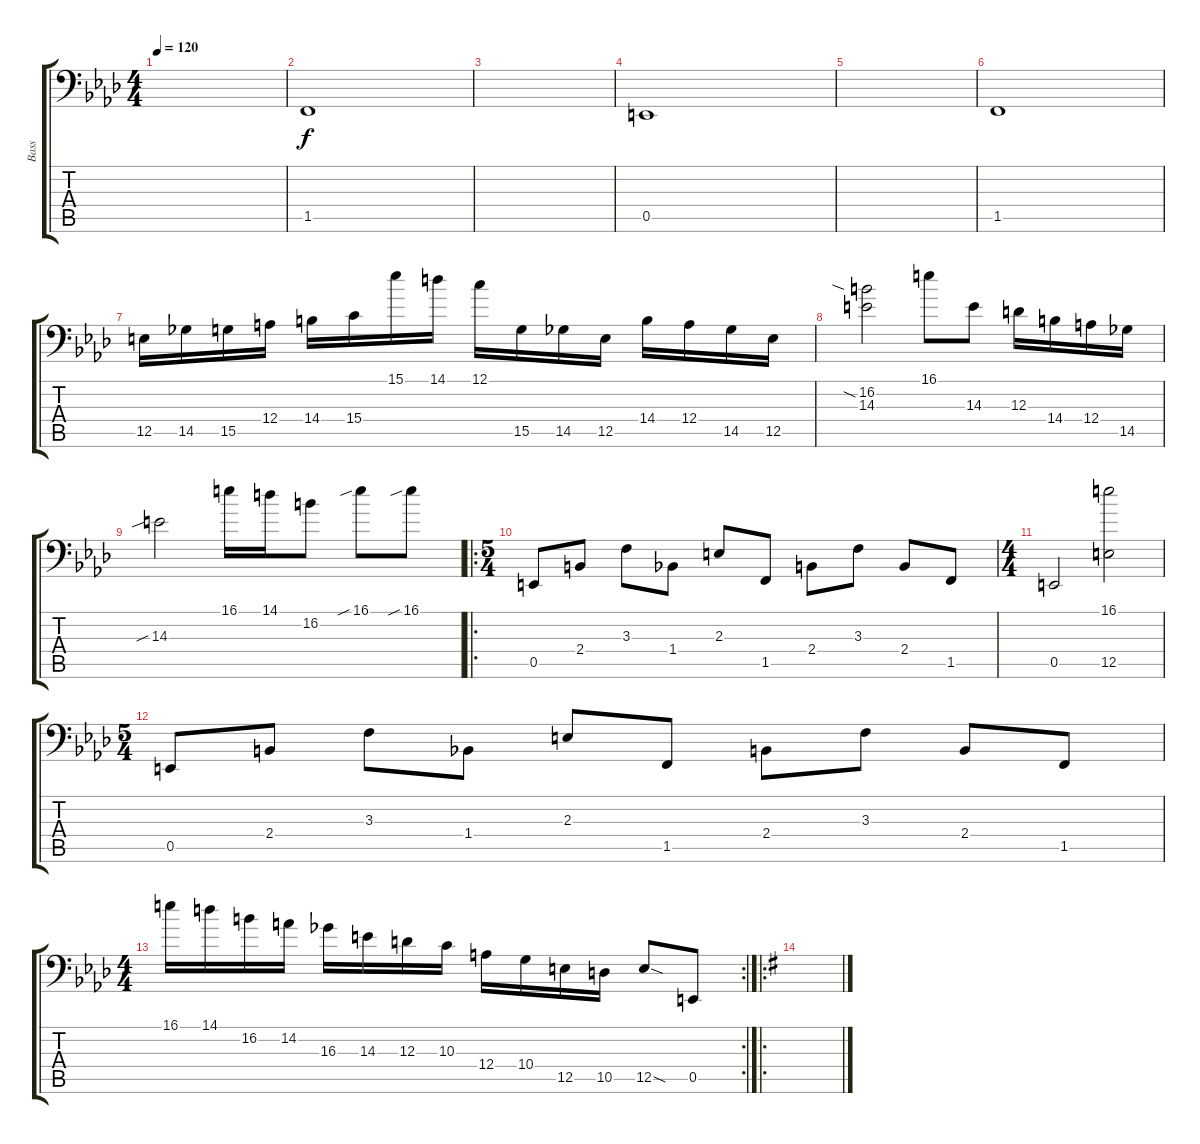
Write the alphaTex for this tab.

\track ("Bass" "Bass") {instrument electricbassfinger}
\staff {score tabs}
\tuning (C3 G2 D2 A1 E1 B0) {hide}
\ts (4 4)
\tempo 120
\clef f4
\ks fminor
|
1.5.1 |
|
0.5.1 |
|
1.5.1 |
12.5.16 14.5.16 15.5.16 12.4.16 14.4.16 15.4.16 15.1.16 14.1.16 12.1.16 15.5.16 14.5.16 12.5.16 14.4.16 12.4.16 14.5.16 12.5.16 |
(16.2{sia} 14.3).2 16.1.8 14.3.8 12.3.16 14.4.16 12.4.16 14.5.16 |
14.3{sib}.2 16.1.16 14.1.16 16.2.8 16.1{sib}.8 16.1{sib}.8 |
\ro
\ts (5 4)
0.5.8 2.4.8 3.3.8 1.4.8 2.3.8 1.5.8 2.4.8 3.3.8 2.4.8 1.5.8 |
\ts (4 4)
0.5.2 (16.1 12.5).2 |
\ts (5 4)
0.5.8 2.4.8 3.3.8 1.4.8 2.3.8 1.5.8 2.4.8 3.3.8 2.4.8 1.5.8 |
\rc 2
\ts (4 4)
16.1.16 14.1.16 16.2.16 14.2.16 16.3.16 14.3.16 12.3.16 10.3.16 12.4.16 10.4.16 12.5.16 10.5.16 12.5{sod}.8 0.5.8 |
\ro
\ks eminor
